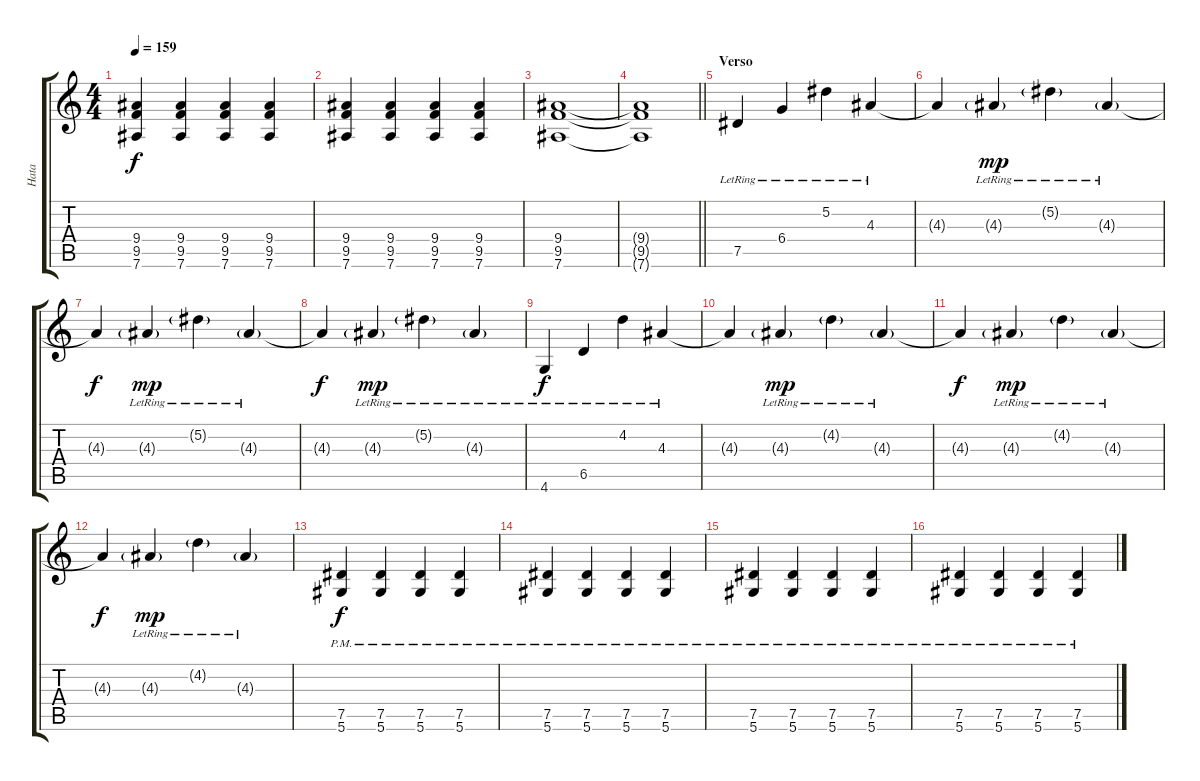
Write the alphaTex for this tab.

\track ("Hata" "Hata") {instrument acousticguitarsteel}
\staff {score tabs}
\tuning (Eb4 Bb3 Gb3 Db3 Ab2 Eb2) {hide}
\ts (4 4)
\tempo 159
\clef g2
\ks c
(9.4 9.5 7.6).4{dy f} (9.4 9.5 7.6).4 (9.4 9.5 7.6).4 (9.4 9.5 7.6).4 |
(9.4 9.5 7.6).4 (9.4 9.5 7.6).4 (9.4 9.5 7.6).4 (9.4 9.5 7.6).4 |
(9.4 9.5 7.6).1 |
\barLineRight lightlight
(9.4{t} 9.5{t} 7.6{t}).1 |
\section ("" "Verso")
7.5{lr}.4{volume 13 instrument acousticguitarsteel} 6.4{lr}.4 5.2{lr}.4 4.3{lr}.4 |
4.3{t}.4 4.3{g lr}.4{dy mp} 5.2{g lr}.4 4.3{g lr}.4 |
4.3{t}.4{dy f} 4.3{g lr}.4{dy mp} 5.2{g lr}.4 4.3{g lr}.4 |
4.3{t}.4{dy f} 4.3{g lr}.4{dy mp} 5.2{g lr}.4 4.3{g lr}.4 |
4.6{lr}.4{dy f volume 13 instrument acousticguitarsteel} 6.5{lr}.4 4.2{lr}.4 4.3{lr}.4 |
4.3{t}.4 4.3{g lr}.4{dy mp} 4.2{g lr}.4 4.3{g lr}.4 |
4.3{t}.4{dy f} 4.3{g lr}.4{dy mp} 4.2{g lr}.4 4.3{g lr}.4 |
4.3{t}.4{dy f} 4.3{g lr}.4{dy mp} 4.2{g lr}.4 4.3{g lr}.4 |
(7.5{pm} 5.6{pm}).4{dy f volume 15 instrument distortionguitar} (7.5{pm} 5.6{pm}).4{volume 15 instrument distortionguitar} (7.5{pm} 5.6{pm}).4{volume 15 instrument distortionguitar} (7.5{pm} 5.6{pm}).4{volume 15 instrument distortionguitar} |
(7.5{pm} 5.6{pm}).4{volume 15 instrument distortionguitar} (7.5{pm} 5.6{pm}).4{volume 15 instrument distortionguitar} (7.5{pm} 5.6{pm}).4{volume 15 instrument distortionguitar} (7.5{pm} 5.6{pm}).4{volume 15 instrument distortionguitar} |
(7.5{pm} 5.6{pm}).4{volume 15 instrument distortionguitar} (7.5{pm} 5.6{pm}).4{volume 15 instrument distortionguitar} (7.5{pm} 5.6{pm}).4{volume 15 instrument distortionguitar} (7.5{pm} 5.6{pm}).4{volume 15 instrument distortionguitar} |
(7.5{pm} 5.6{pm}).4{volume 15 instrument distortionguitar} (7.5{pm} 5.6{pm}).4{volume 15 instrument distortionguitar} (7.5{pm} 5.6{pm}).4{volume 15 instrument distortionguitar} (7.5{pm} 5.6{pm}).4{volume 15 instrument distortionguitar}
